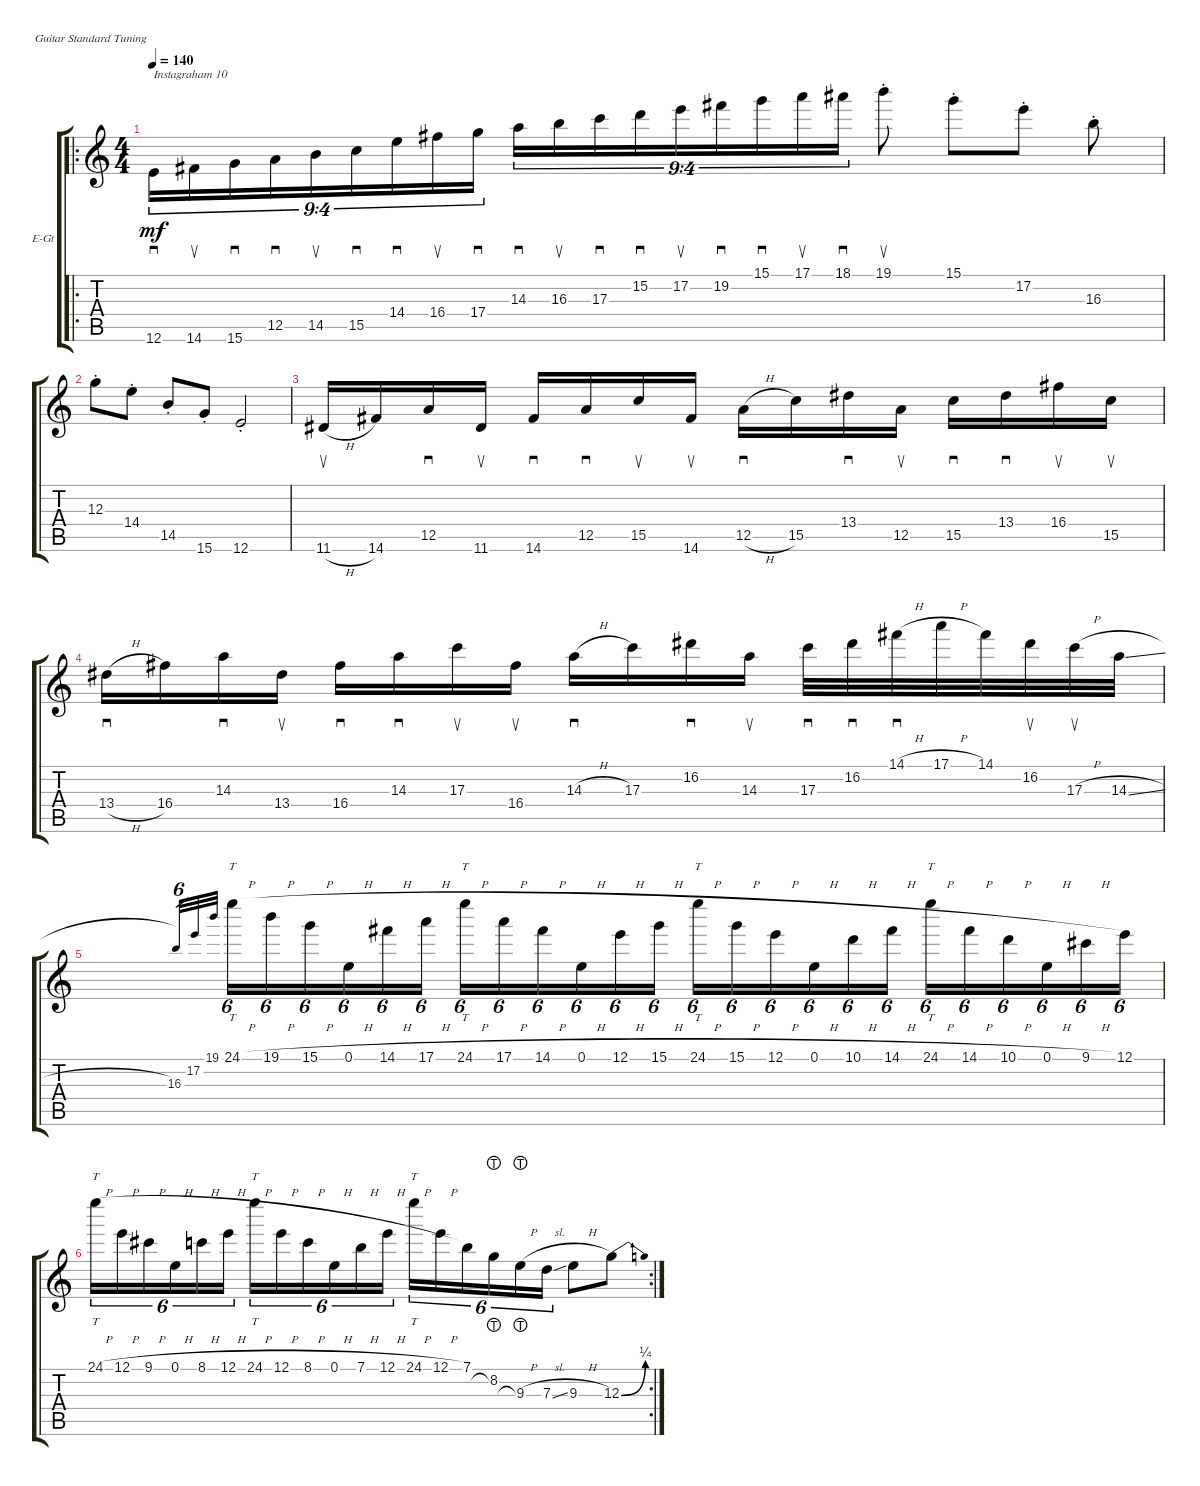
\bracketExtendMode groupsimilarinstruments
\firstSystemTrackNameOrientation horizontal
\otherSystemsTrackNameOrientation horizontal
\track ("Electric Guitar" "E-Gt") {instrument overdrivenguitar}
\staff {score tabs}
\tuning (E4 B3 G3 D3 A2 E2)
\ro
\ts (4 4)
\tempo 140
\clef g2
\ks c
12.6.16{sd tu (9 4) txt "Instagraham 10" dy mf} 14.6.16{su tu (9 4)} 15.6.16{sd tu (9 4)} 12.5.16{sd tu (9 4)} 14.5.16{su tu (9 4)} 15.5.16{sd tu (9 4)} 14.4.16{sd tu (9 4)} 16.4.16{su tu (9 4)} 17.4.16{sd tu (9 4)} 14.3.16{sd tu (9 4)} 16.3.16{su tu (9 4)} 17.3.16{sd tu (9 4)} 15.2.16{sd tu (9 4)} 17.2.16{su tu (9 4)} 19.2.16{sd tu (9 4)} 15.1.16{sd tu (9 4)} 17.1.16{su tu (9 4)} 18.1.16{sd tu (9 4)} 19.1{st}.8{su} 15.1{st}.8 17.2{st}.8 16.3{st}.8 |
12.3{st}.8 14.4{st}.8 14.5{st}.8 15.6{st}.8 12.6{st}.2 |
11.6{h}.16{su} 14.6.16 12.5.16{sd} 11.6.16{su} 14.6.16{sd} 12.5.16{sd} 15.5.16{su} 14.6.16{su} 12.5{h}.16{sd} 15.5.16 13.4.16{sd} 12.5.16{su} 15.5.16{sd} 13.4.16{sd} 16.4.16{su} 15.5.16{su} |
13.4{h}.16{sd} 16.4.16 14.3.16{sd} 13.4.16{su} 16.4.16{sd} 14.3.16{sd} 17.3.16{su} 16.4.16{su} 14.3{h}.16{sd} 17.3.16 16.2.16{sd} 14.3.16{su} 17.3.32{sd} 16.2.32{sd} 14.1{h}.32{sd} 17.1{h}.32 14.1.32 16.2.32{su} 17.3{h}.32{su} 14.3{sl}.32 |
16.3.32{tu (6 4) gr} 17.2.32{tu (6 4) gr} 19.1.32{tu (6 4) gr} 24.1{h}.16{tt tu (6 4)} 19.1{h}.16{tu (6 4)} 15.1{h}.16{tu (6 4)} 0.1{h}.16{tu (6 4)} 14.1{h}.16{tu (6 4)} 17.1{h}.16{tu (6 4)} 24.1{h}.16{tt tu (6 4)} 17.1{h}.16{tu (6 4)} 14.1{h}.16{tu (6 4)} 0.1{h}.16{tu (6 4)} 12.1{h}.16{tu (6 4)} 15.1{h}.16{tu (6 4)} 24.1{h}.16{tt tu (6 4)} 15.1{h}.16{tu (6 4)} 12.1{h}.16{tu (6 4)} 0.1{h}.16{tu (6 4)} 10.1{h}.16{tu (6 4)} 14.1{h}.16{tu (6 4)} 24.1{h}.16{tt tu (6 4)} 14.1{h}.16{tu (6 4)} 10.1{h}.16{tu (6 4)} 0.1{h}.16{tu (6 4)} 9.1{h}.16{tu (6 4)} 12.1.16{tu (6 4)} |
\rc 2
24.1{h}.16{tt tu (6 4)} 12.1{h}.16{tu (6 4)} 9.1{h}.16{tu (6 4)} 0.1{h}.16{tu (6 4)} 8.1{h}.16{tu (6 4)} 12.1{h}.16{tu (6 4)} 24.1{h}.16{tt tu (6 4)} 12.1{h}.16{tu (6 4)} 8.1{h}.16{tu (6 4)} 0.1{h}.16{tu (6 4)} 7.1{h}.16{tu (6 4)} 12.1{h}.16{tu (6 4)} 24.1{h}.16{tt tu (6 4)} 12.1{h}.16{tu (6 4)} 7.1.16{tu (6 4)} 8.2{lht}.16{tu (6 4)} 9.3{h lht}.16{tu (6 4)} 7.3{sl}.16{tu (6 4)} 9.3{h}.8 12.3{be (bend 0 0 8.4 1)}.8
